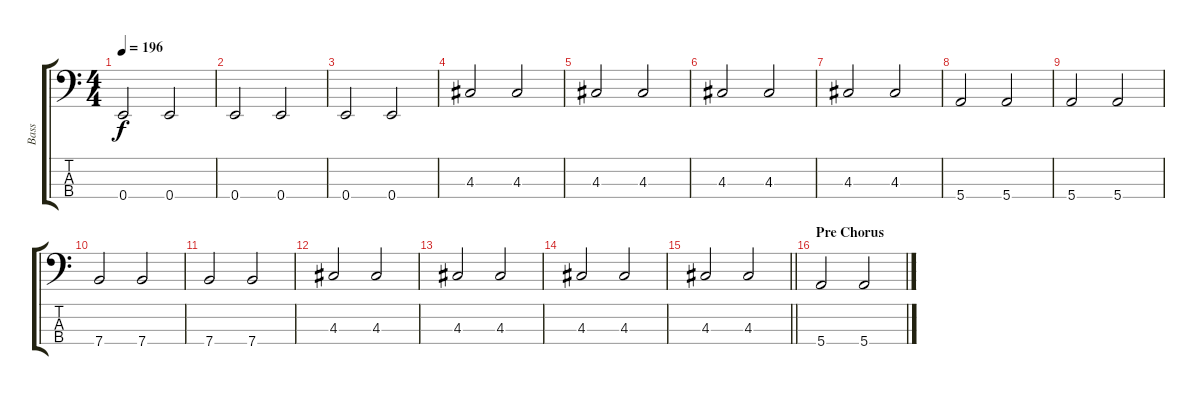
\track ("Bass" "Bass") {instrument acousticbass}
\staff {score tabs}
\tuning (G2 D2 A1 E1) {hide}
\ts (4 4)
\tempo 196
\clef f4
\ks c
0.4.2{dy f} 0.4.2 |
0.4.2 0.4.2 |
0.4.2 0.4.2 |
4.3.2 4.3.2 |
4.3.2 4.3.2 |
4.3.2 4.3.2 |
4.3.2 4.3.2 |
5.4.2 5.4.2 |
5.4.2 5.4.2 |
7.4.2 7.4.2 |
7.4.2 7.4.2 |
4.3.2 4.3.2 |
4.3.2 4.3.2 |
4.3.2 4.3.2 |
\barLineRight lightlight
4.3.2 4.3.2 |
\section ("" "Pre Chorus")
5.4.2 5.4.2
